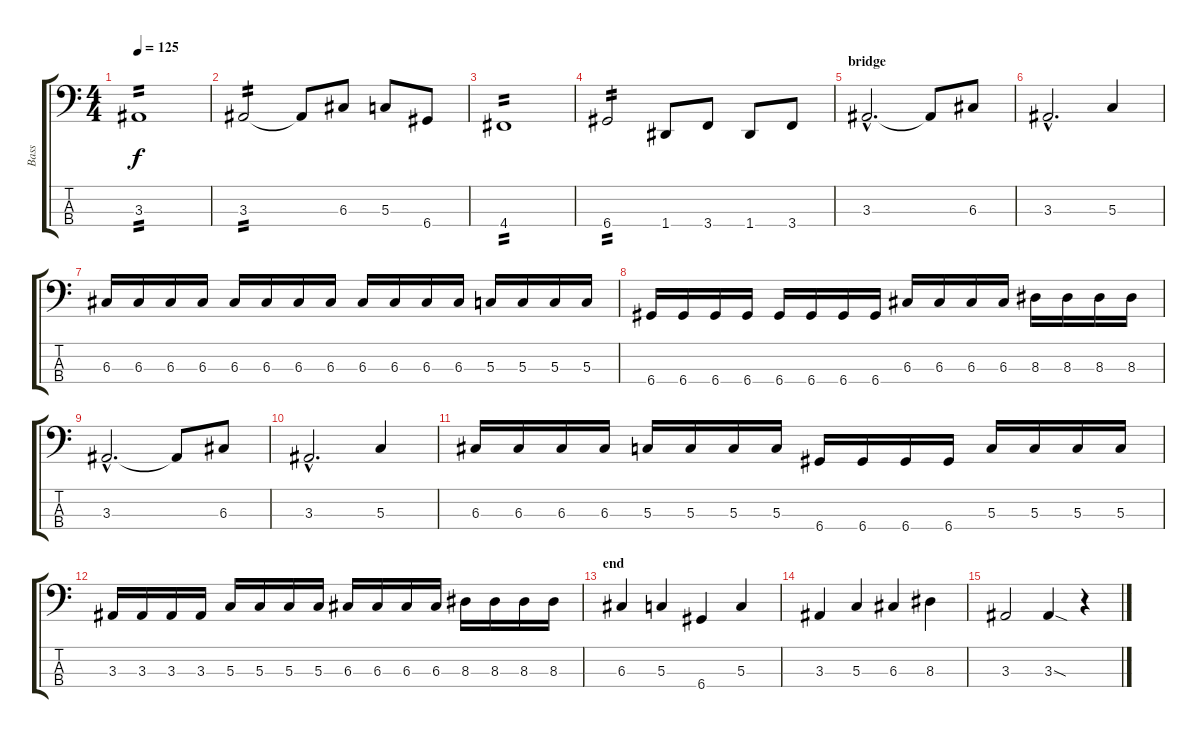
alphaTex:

\track ("Bass" "Bass") {instrument electricbasspick}
\staff {score tabs}
\tuning (F2 C2 G1 D1) {hide}
\ts (4 4)
\tempo 125
\clef f4
\ks c
3.3.1{tp 2 dy f} |
3.3.2{tp 2} 3.3{t}.8 6.3.8 5.3.8 6.4.8 |
4.4.1{tp 2} |
6.4.2{tp 2} 1.4.8 3.4.8 1.4.8 3.4.8 |
\section ("" "bridge")
3.3{hac}.2{d} 3.3{t}.8 6.3.8 |
3.3{hac}.2{d} 5.3.4 |
6.3.16 6.3.16 6.3.16 6.3.16 6.3.16 6.3.16 6.3.16 6.3.16 6.3.16 6.3.16 6.3.16 6.3.16 5.3.16 5.3.16 5.3.16 5.3.16 |
6.4.16 6.4.16 6.4.16 6.4.16 6.4.16 6.4.16 6.4.16 6.4.16 6.3.16 6.3.16 6.3.16 6.3.16 8.3.16 8.3.16 8.3.16 8.3.16 |
3.3{hac}.2{d} 3.3{t}.8 6.3.8 |
3.3{hac}.2{d} 5.3.4 |
6.3.16 6.3.16 6.3.16 6.3.16 5.3.16 5.3.16 5.3.16 5.3.16 6.4.16 6.4.16 6.4.16 6.4.16 5.3.16 5.3.16 5.3.16 5.3.16 |
3.3.16 3.3.16 3.3.16 3.3.16 5.3.16 5.3.16 5.3.16 5.3.16 6.3.16 6.3.16 6.3.16 6.3.16 8.3.16 8.3.16 8.3.16 8.3.16 |
\section ("" "end")
6.3.4 5.3.4 6.4.4 5.3.4 |
3.3.4 5.3.4 6.3.4 8.3.4 |
3.3.2 3.3{sod}.4 r.4
